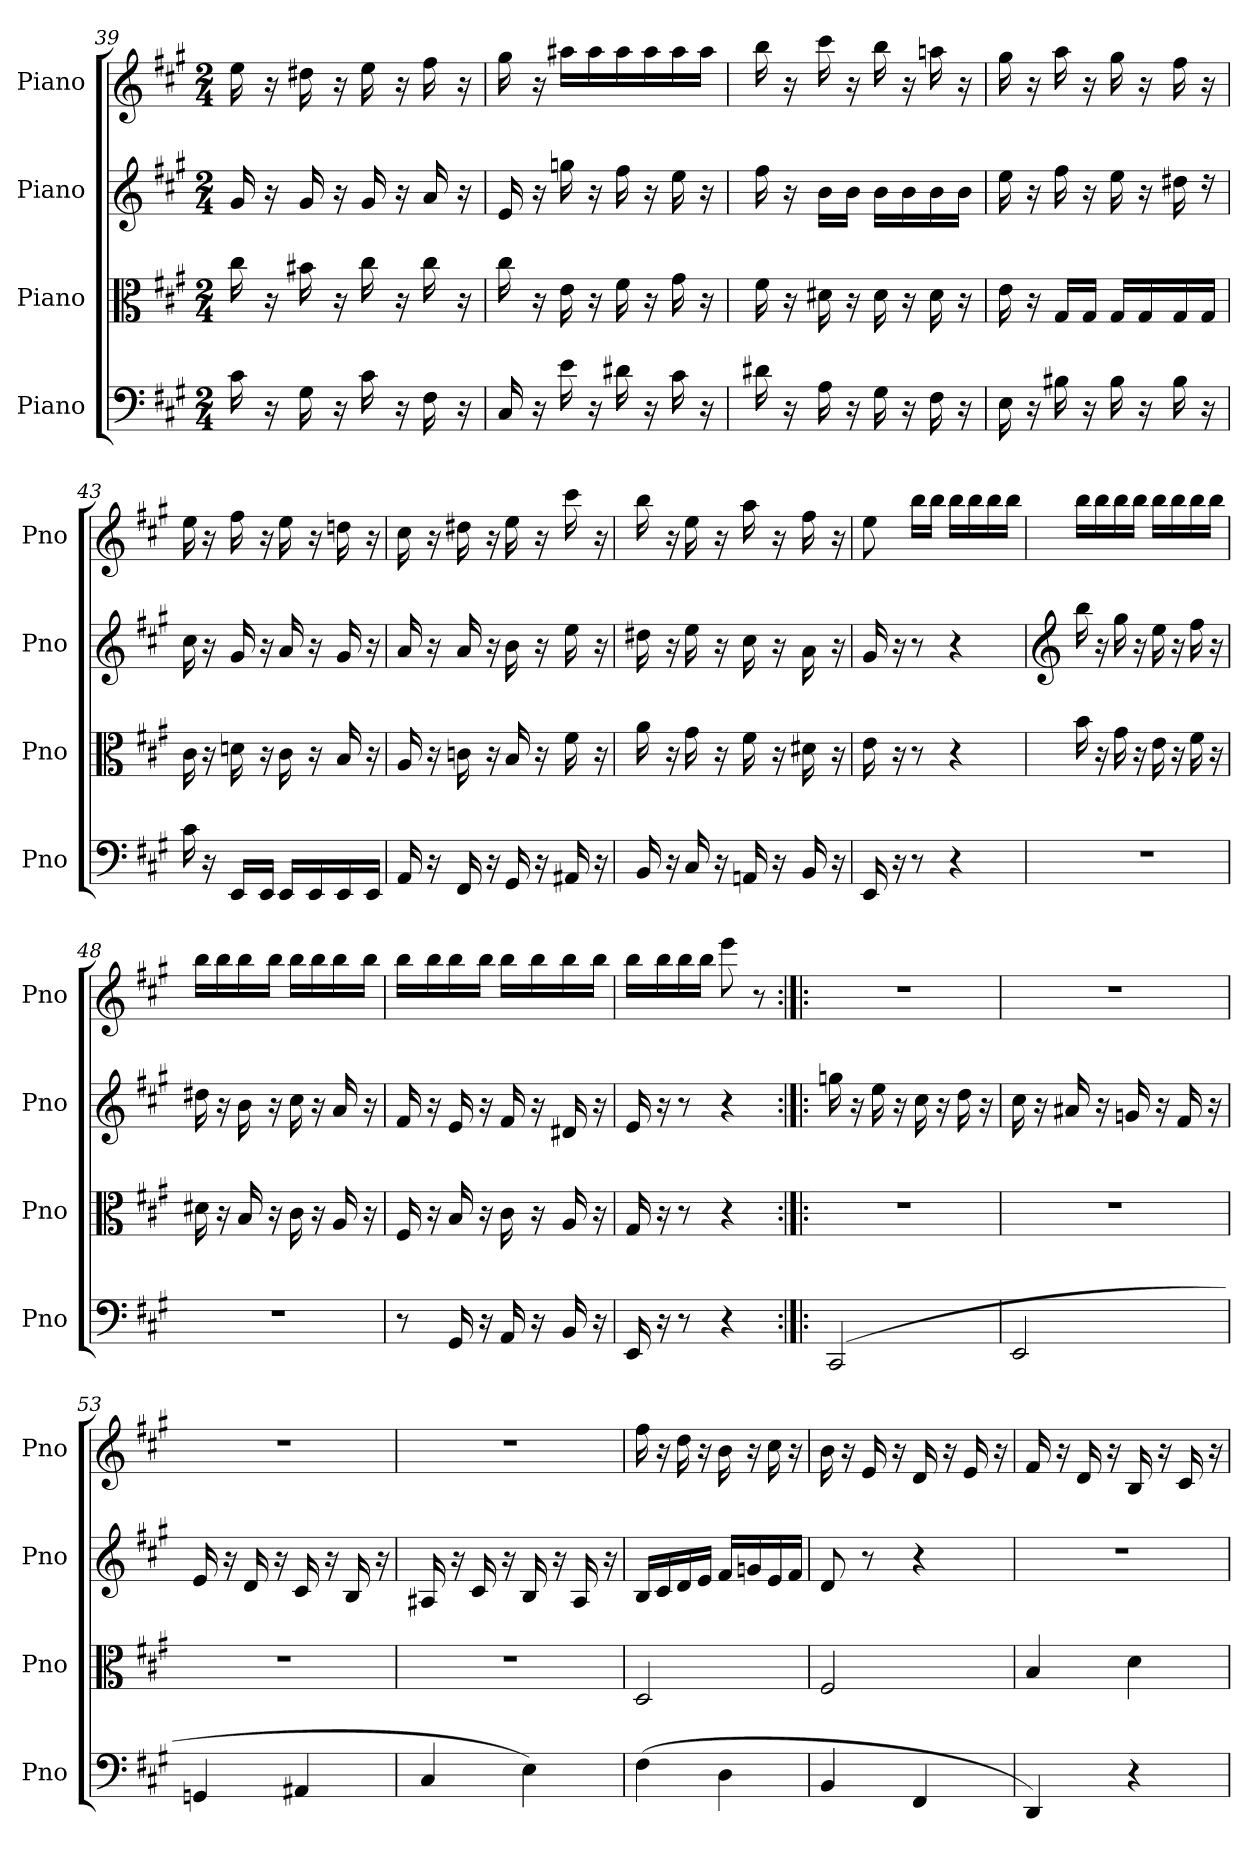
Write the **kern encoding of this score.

**kern	**kern	**kern	**kern
*part4	*part3	*part2	*part1
*staff4	*staff3	*staff2	*staff1
*I"Piano	*I"Piano	*I"Piano	*I"Piano
*I'Pno	*I'Pno	*I'Pno	*I'Pno
*clefF4	*clefC3	*clefG2	*clefG2
*k[f#c#g#]	*k[f#c#g#]	*k[f#c#g#]	*k[f#c#g#]
*M2/4	*M2/4	*M2/4	*M2/4
=39	=39	=39	=39
16c#\	16cc#\	16g#/	16ee\
16r	16r	16r	16r
16G#\	16b#X\	16g#/	16dd#X\
16r	16r	16r	16r
16c#\	16cc#\	16g#/	16ee\
16r	16r	16r	16r
16F#\	16cc#\	16a/	16ff#\
16r	16r	16r	16r
!!LO:LB:g=z
=40	=40	=40	=40
16C#/	16cc#\	16e/	16gg#\
16r	16r	16r	16r
16e\	16e\	16ggn\	16aa#X\LL
16r	16r	16r	16aa#\
16d#X\	16f#\	16ff#\	16aa#\
16r	16r	16r	16aa#\
16c#\	16g#\	16ee\	16aa#\
16r	16r	16r	16aa#\JJ
=41	=41	=41	=41
16d#X\	16f#\	16ff#\	16bb\
16r	16r	16r	16r
16A\	16d#X\	16b\LL	16ccc#\
16r	16r	16b\JJ	16r
16G#\	16d#\	16b\LL	16bb\
16r	16r	16b\	16r
16F#\	16d#\	16b\	16aan\
16r	16r	16b\JJ	16r
=42	=42	=42	=42
16E\	16e\	16ee\	16gg#\
16r	16r	16r	16r
16B#X\	16G#/LL	16ff#\	16aa\
16r	16G#/JJ	16r	16r
16B#\	16G#/LL	16ee\	16gg#\
16r	16G#/	16r	16r
16B#\	16G#/	16dd#X\	16ff#\
16r	16G#/JJ	16rdd	16r
=43	=43	=43	=43
16c#\	16c#\	16cc#\	16ee\
16r	16r	16r	16r
16EE/LL	16dn\	16g#/	16ff#\
16EE/JJ	16r	16r	16r
16EE/LL	16c#\	16a/	16ee\
16EE/	16r	16r	16r
16EE/	16B/	16g#/	16ddn\
16EE/JJ	16r	16r	16r
=44	=44	=44	=44
16AA/	16A/	16a/	16cc#\
16r	16r	16r	16r
16FF#/	16cn\	16a/	16dd#X\
16r	16r	16r	16r
16GG#/	16B/	16b\	16ee\
16r	16r	16r	16r
16AA#X/	16f#\	16ee\	16ccc#\
16r	16r	16r	16r
=45	=45	=45	=45
16BB/	16a\	16dd#X\	16bb\
16r	16r	16r	16r
16C#/	16g#\	16ee\	16ee\
16r	16r	16r	16r
16AAn/	16f#\	16cc#\	16aa\
16r	16r	16r	16r
16BB/	16d#X\	16a\	16ff#\
16r	16r	16r	16r
=46	=46	=46	=46
16EE/	16e\	16g#/	8ee\
16r	16r	16r	.
8r	8r	8r	16bb\LL
.	.	.	16bb\JJ
4r	4r	4r	16bb\LL
.	.	.	16bb\
.	.	.	16bb\
.	.	.	16bb\JJ
!!LO:LB:g=z
=47	=47	=47	=47
*	*	*clefG2	*
2r	16b\	16bb\	16bb\LL
.	16r	16r	16bb\
.	16g#\	16gg#\	16bb\
.	16r	16r	16bb\JJ
.	16e\	16ee\	16bb\LL
.	16r	16r	16bb\
.	16f#\	16ff#\	16bb\
.	16r	16r	16bb\JJ
=48	=48	=48	=48
2r	16d#X\	16dd#X\	16bb\LL
.	16r	16r	16bb\
.	16B/	16b\	16bb\
.	16r	16r	16bb\JJ
.	16c#\	16cc#\	16bb\LL
.	16r	16r	16bb\
.	16A/	16a/	16bb\
.	16r	16r	16bb\JJ
=49	=49	=49	=49
8r	16F#/	16f#/	16bb\LL
.	16r	16r	16bb\
16GG#/	16B/	16e/	16bb\
16r	16r	16r	16bb\JJ
16AA/	16c#\	16f#/	16bb\LL
16r	16r	16r	16bb\
16BB/	16A/	16d#X/	16bb\
16r	16r	16r	16bb\JJ
=50	=50	=50	=50
16EE/	16G#/	16e/	16bb\LL
16r	16r	16r	16bb\
8r	8r	8r	16bb\
.	.	.	16bb\JJ
4r	4r	4r	8eee\
.	.	.	8r
=51:|!|:	=51:|!|:	=51:|!|:	=51:|!|:
(2CC#/	2r	16ggn\	2r
.	.	16r	.
.	.	16ee\	.
.	.	16r	.
.	.	16cc#\	.
.	.	16r	.
.	.	16dd\	.
.	.	16r	.
=52	=52	=52	=52
2EE/	2r	16cc#\	2r
.	.	16r	.
.	.	16a#X/	.
.	.	16r	.
.	.	16gn/	.
.	.	16r	.
.	.	16f#/	.
.	.	16r	.
=53	=53	=53	=53
4GGn/	2r	16e/	2r
.	.	16r	.
.	.	16d/	.
.	.	16r	.
4AA#X/	.	16c#/	.
.	.	16r	.
.	.	16B/	.
.	.	16r	.
!!LO:PB:g=z
=54	=54	=54	=54
4C#/	2r	16A#X/	2r
.	.	16r	.
.	.	16c#/	.
.	.	16r	.
4E\)	.	16B/	.
.	.	16r	.
.	.	16A#/	.
.	.	16r	.
=55	=55	=55	=55
(4F#\	2D/	16B/LL	16ff#\
.	.	16c#/	16r
.	.	16d/	16dd\
.	.	16e/JJ	16r
4D\	.	16f#/LL	16b\
.	.	16gn/	16r
.	.	16e/	16cc#\
.	.	16f#/JJ	16r
=56	=56	=56	=56
4BB/	2F#/	8d/	16b\
.	.	.	16r
.	.	8r	16e/
.	.	.	16r
4FF#/	.	4r	16d/
.	.	.	16r
.	.	.	16e/
.	.	.	16r
=57	=57	=57	=57
4DD/)	4B/	2r	16f#/
.	.	.	16r
.	.	.	16d/
.	.	.	16r
4r	4d\	.	16B/
.	.	.	16r
.	.	.	16c#/
.	.	.	16r
=	=	=	=
*-	*-	*-	*-
